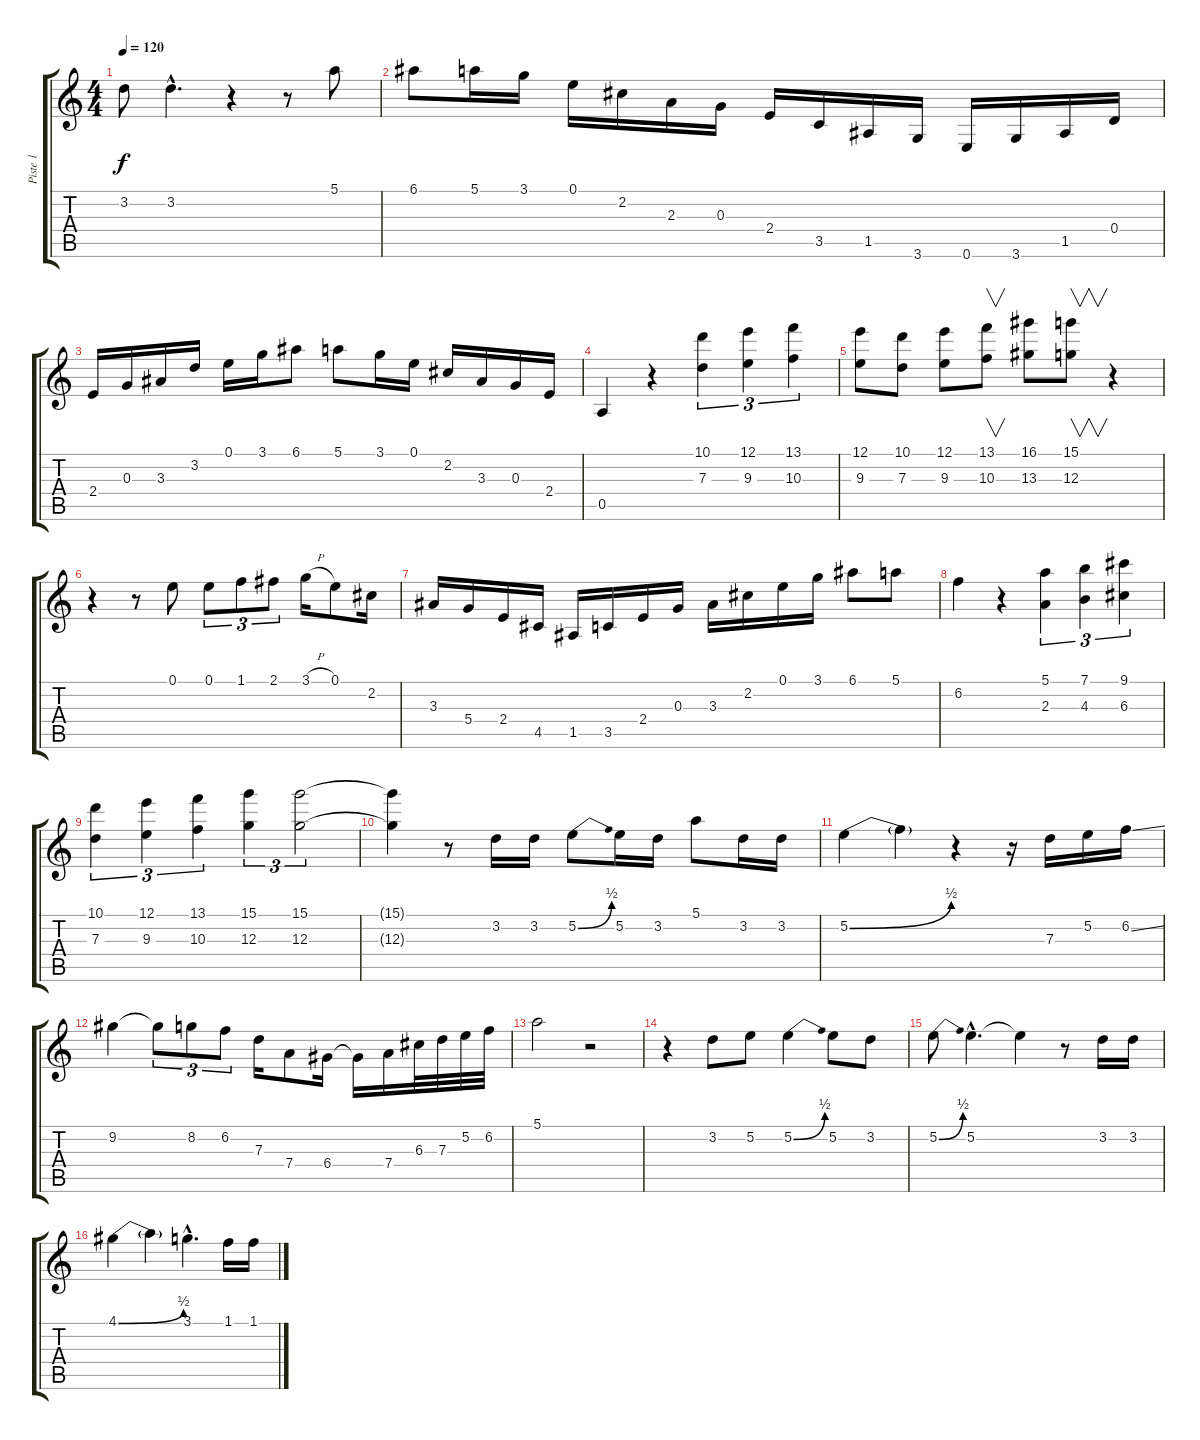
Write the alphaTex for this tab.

\track ("Piste 1" "Piste 1") {instrument acousticguitarnylon}
\staff {score tabs}
\tuning (E4 B3 G3 D3 A2 E2) {hide}
\ts (4 4)
\tempo 120
\clef g2
\ks c
3.2.8{dy f} 3.2{hac}.4{d} r.4 r.8 5.1.8 |
6.1.8 5.1.16 3.1.16 0.1.16 2.2.16 2.3.16 0.3.16 2.4.16 3.5.16 1.5.16 3.6.16 0.6.16 3.6.16 1.5.16 0.4.16 |
2.4.16 0.3.16 3.3.16 3.2.16 0.1.16 3.1.16 6.1.8 5.1.8 3.1.16 0.1.16 2.2.16 3.3.16 0.3.16 2.4.16 |
0.5.4 r.4 (10.1 7.3).4{tu (3 2)} (12.1 9.3).4{tu (3 2)} (13.1 10.3).4{tu (3 2)} |
(12.1 9.3).8 (10.1 7.3).8 (12.1 9.3).8 (13.1 10.3).8{v} (16.1 13.3).8 (15.1 12.3).8{v} r.4 |
r.4 r.8 0.1.8 0.1.8{tu (3 2)} 1.1.8{tu (3 2)} 2.1.8{tu (3 2)} 3.1{h}.16 0.1.8 2.2.16 |
3.3.16 5.4.16 2.4.16 4.5.16 1.5.16 3.5.16 2.4.16 0.3.16 3.3.16 2.2.16 0.1.16 3.1.16 6.1.8 5.1.8 |
6.2.4 r.4 (5.1 2.3).4{tu (3 2)} (7.1 4.3).4{tu (3 2)} (9.1 6.3).4{tu (3 2)} |
(10.1 7.3).4{tu (3 2)} (12.1 9.3).4{tu (3 2)} (13.1 10.3).4{tu (3 2)} (15.1 12.3).4{tu (3 2)} (15.1 12.3).2{tu (3 2)} |
(15.1{t} 12.3{t}).4 r.8 3.2.16 3.2.16 5.2{be (bend 0 0 60 2)}.8 5.2.16 3.2.16 5.1.8 3.2.16 3.2.16 |
5.2{be (bend 0 0 60 2)}.4 5.2{t}.4 r.4 r.16 7.3.16 5.2.16 6.2{ss}.16 |
9.2.4 9.2{t}.8{tu (3 2)} 8.2.8{tu (3 2)} 6.2.8{tu (3 2)} 7.3.16 7.4.8 6.4.16 6.4{t}.16 7.4.16 6.3.32 7.3.32 5.2.32 6.2.32 |
5.1.2 r.2 |
r.4 3.2.8 5.2.8 5.2{be (bend 0 0 60 2)}.4 5.2.8 3.2.8 |
5.2{be (bend 0 0 60 2)}.8 5.2{hac}.4{d} 5.2{t}.4 r.8 3.2.16 3.2.16 |
4.1{be (bend 0 0 60 2)}.4 4.1{t}.4 3.1{hac}.4{d} 1.1.16 1.1.16
